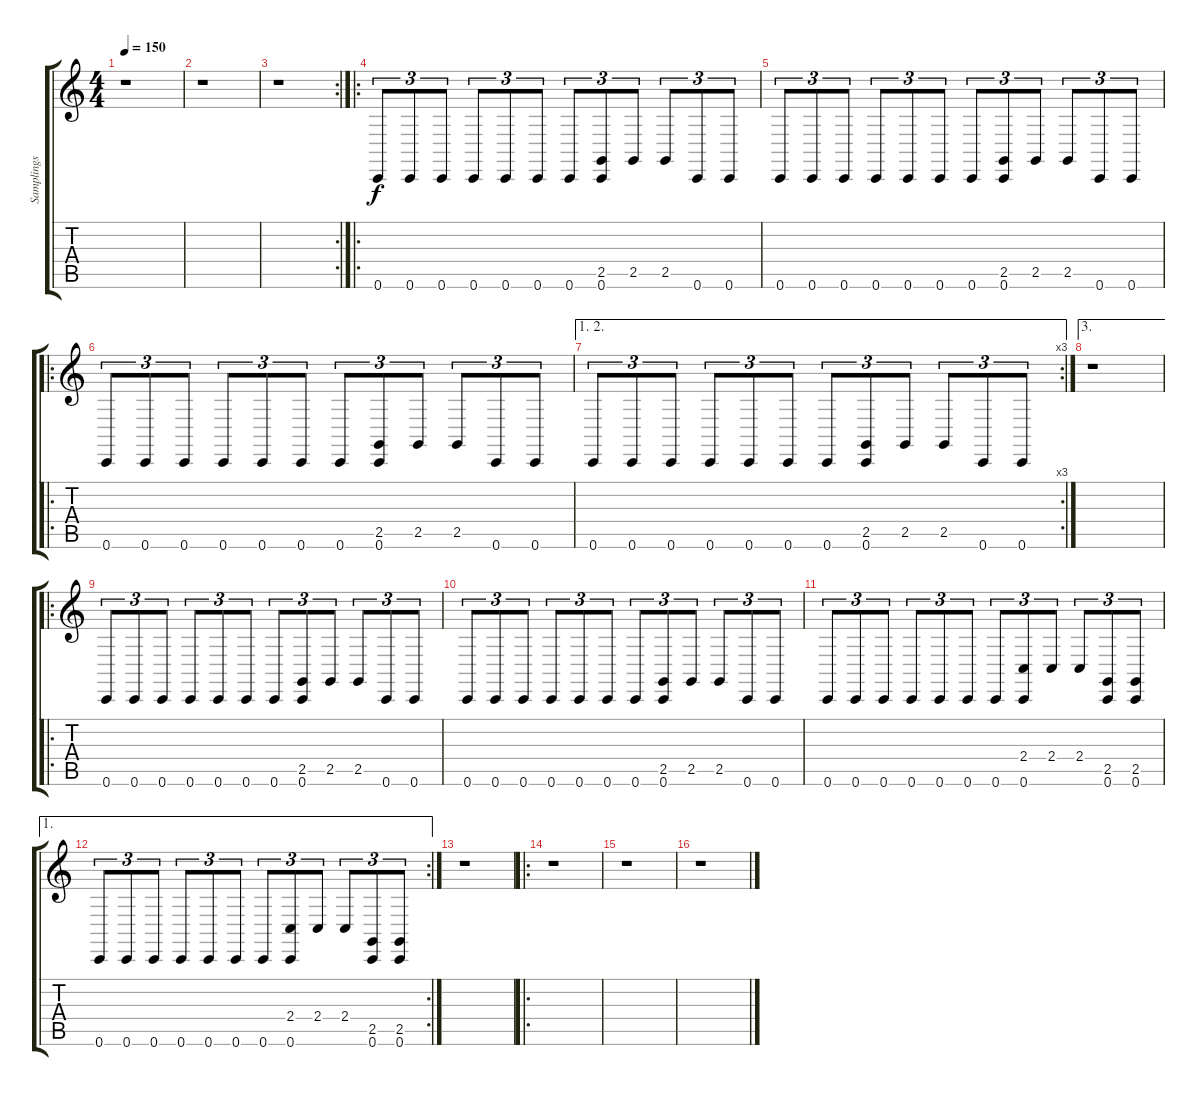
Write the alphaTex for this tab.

\track ("Samplings" "Samplings") {instrument lead2sawtooth}
\staff {score tabs}
\tuning (C4 G3 Eb3 Bb2 F2 C2) {hide}
\ts (4 4)
\tempo 150
\clef g2
\ks c
r.1{dy f} |
r.1 |
\rc 2
r.1 |
\ro
0.6.8{tu (3 2) instrument fx7echoes} 0.6.8{tu (3 2)} 0.6.8{tu (3 2)} 0.6.8{tu (3 2)} 0.6.8{tu (3 2)} 0.6.8{tu (3 2)} 0.6.8{tu (3 2)} (2.5 0.6).8{tu (3 2)} 2.5.8{tu (3 2)} 2.5.8{tu (3 2)} 0.6.8{tu (3 2)} 0.6.8{tu (3 2)} |
0.6.8{tu (3 2)} 0.6.8{tu (3 2)} 0.6.8{tu (3 2)} 0.6.8{tu (3 2)} 0.6.8{tu (3 2)} 0.6.8{tu (3 2)} 0.6.8{tu (3 2)} (2.5 0.6).8{tu (3 2)} 2.5.8{tu (3 2)} 2.5.8{tu (3 2)} 0.6.8{tu (3 2)} 0.6.8{tu (3 2)} |
\ro
0.6.8{tu (3 2) instrument fx7echoes} 0.6.8{tu (3 2)} 0.6.8{tu (3 2)} 0.6.8{tu (3 2)} 0.6.8{tu (3 2)} 0.6.8{tu (3 2)} 0.6.8{tu (3 2)} (2.5 0.6).8{tu (3 2)} 2.5.8{tu (3 2)} 2.5.8{tu (3 2)} 0.6.8{tu (3 2)} 0.6.8{tu (3 2)} |
\ae (1 2)
\rc 3
0.6.8{tu (3 2)} 0.6.8{tu (3 2)} 0.6.8{tu (3 2)} 0.6.8{tu (3 2)} 0.6.8{tu (3 2)} 0.6.8{tu (3 2)} 0.6.8{tu (3 2)} (2.5 0.6).8{tu (3 2)} 2.5.8{tu (3 2)} 2.5.8{tu (3 2)} 0.6.8{tu (3 2)} 0.6.8{tu (3 2)} |
\ae 3
r.1 |
\ro
0.6.8{tu (3 2)} 0.6.8{tu (3 2)} 0.6.8{tu (3 2)} 0.6.8{tu (3 2)} 0.6.8{tu (3 2)} 0.6.8{tu (3 2)} 0.6.8{tu (3 2)} (2.5 0.6).8{tu (3 2)} 2.5.8{tu (3 2)} 2.5.8{tu (3 2)} 0.6.8{tu (3 2)} 0.6.8{tu (3 2)} |
0.6.8{tu (3 2)} 0.6.8{tu (3 2)} 0.6.8{tu (3 2)} 0.6.8{tu (3 2)} 0.6.8{tu (3 2)} 0.6.8{tu (3 2)} 0.6.8{tu (3 2)} (2.5 0.6).8{tu (3 2)} 2.5.8{tu (3 2)} 2.5.8{tu (3 2)} 0.6.8{tu (3 2)} 0.6.8{tu (3 2)} |
0.6.8{tu (3 2)} 0.6.8{tu (3 2)} 0.6.8{tu (3 2)} 0.6.8{tu (3 2)} 0.6.8{tu (3 2)} 0.6.8{tu (3 2)} 0.6.8{tu (3 2)} (2.4 0.6).8{tu (3 2)} 2.4.8{tu (3 2)} 2.4.8{tu (3 2)} (2.5 0.6).8{tu (3 2)} (2.5 0.6).8{tu (3 2)} |
\ae 1
\rc 2
0.6.8{tu (3 2)} 0.6.8{tu (3 2)} 0.6.8{tu (3 2)} 0.6.8{tu (3 2)} 0.6.8{tu (3 2)} 0.6.8{tu (3 2)} 0.6.8{tu (3 2)} (2.4 0.6).8{tu (3 2)} 2.4.8{tu (3 2)} 2.4.8{tu (3 2)} (2.5 0.6).8{tu (3 2)} (2.5 0.6).8{tu (3 2)} |
r.1 |
\ro
r.1 |
r.1 |
r.1
